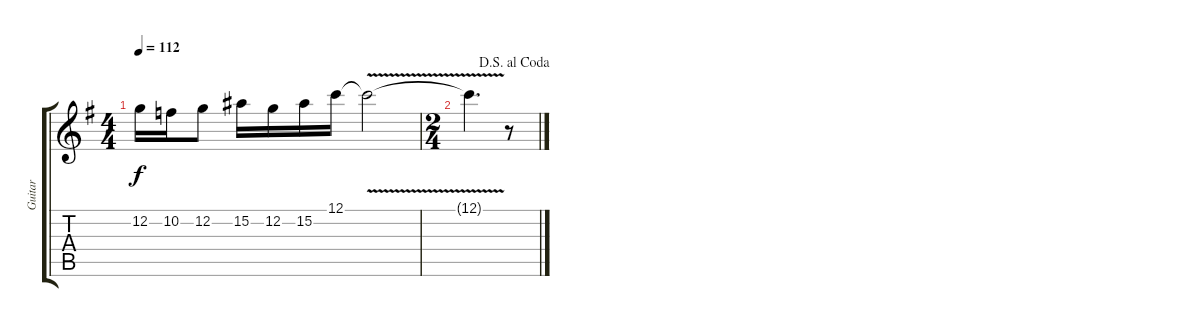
\track ("Guitar" "Guitar") {instrument distortionguitar}
\staff {score tabs}
\tuning (C4 G3 Eb3 Bb2 F2 C2) {hide}
\ts (4 4)
\tempo 112
\clef g2
\ks g
12.2{t}.16{dy f} 10.2.16 12.2.8 15.2.16 12.2.16 15.2.16 12.1.16 12.1{v t}.2 |
\ts (2 4)
\jump dalsegnoalcoda
12.1{t}.4{d} r.8
